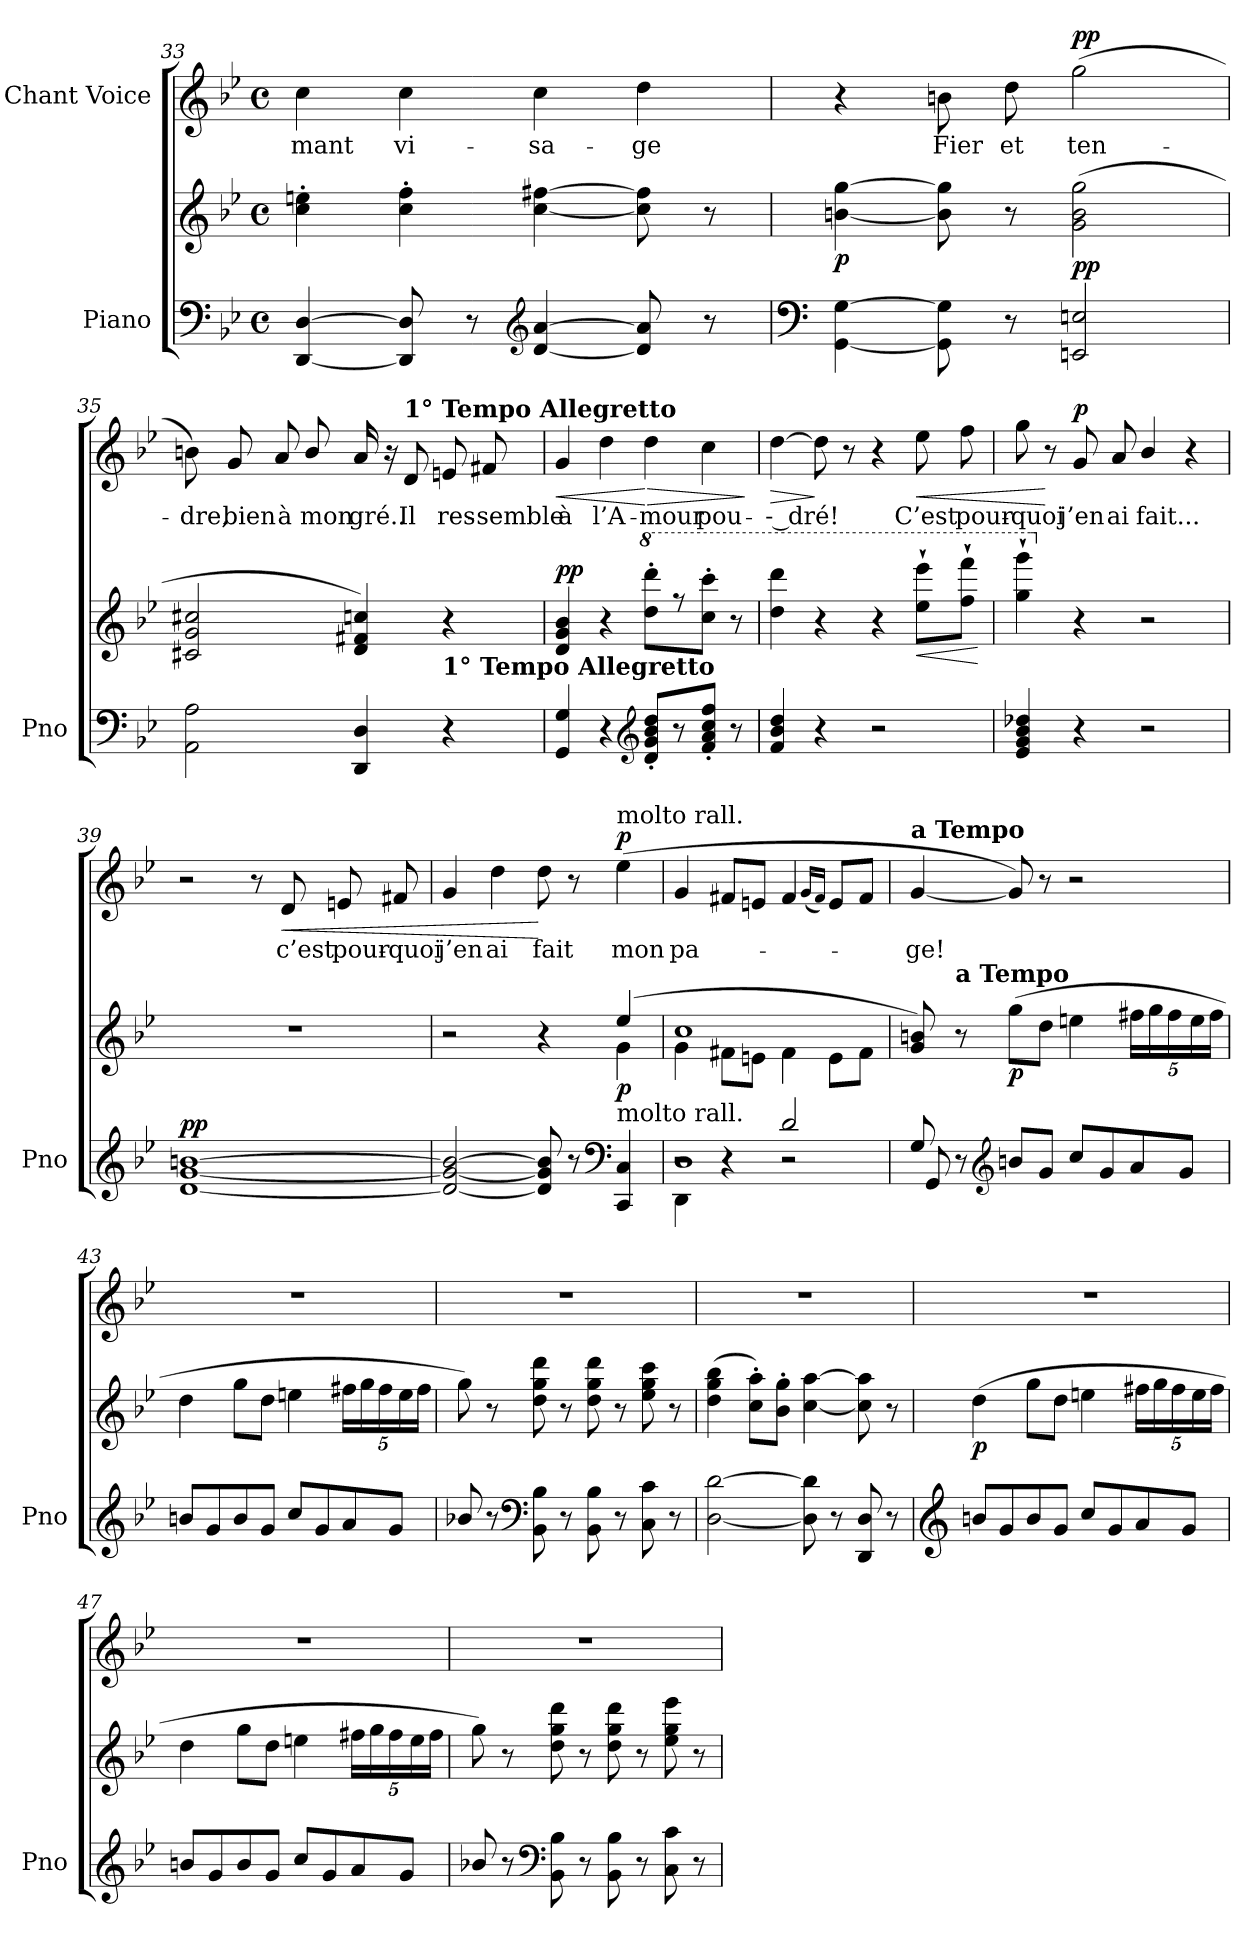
**kern	**kern	**dynam	**kern	**text	**dynam
*part2	*part2	*part2	*part1	*part1	*part1
*staff3	*staff2	*staff2/3	*staff1	*staff1	*staff1
*I"Piano	*	*	*I"Chant Voice	*	*
*I'Pno	*	*	*	*	*
*clefF4	*clefG2	*	*clefG2	*	*
*k[b-e-]	*k[b-e-]	*	*k[b-e-]	*	*
*M4/4	*M4/4	*	*M4/4	*	*
*met(c)	*met(c)	*	*met(c)	*	*
=33	=33	=33	=33	=33	=33
[4DD/ [4D/	4cc\' 4een\'	.	4cc\	-mant	.
8DD/] 8D/]	4cc\' 4ff\'	.	4cc\	vi-	.
8r	.	.	.	.	.
*clefG2	*	*	*	*	*
[4d/ [4a/	[4cc\ [4ff#X\	.	4cc\	-sa-	.
8d/] 8a/]	8cc\] 8ff#\]	.	4dd\	-ge	.
8r	8r	.	.	.	.
=34	=34	=34	=34	=34	=34
*clefF4	*	*	*	*	*
!	!	!LO:DY:b	!	!	!
[4GG\ [4G\	[4bn\ [4gg\	p	4r	.	.
8GG\] 8G\]	8b\] 8gg\]	.	8bn\	Fier	.
8r	8r	.	8dd\	et	.
!	!	!LO:DY:b	!	!	!LO:DY:a
2EEn/ 2En/	(2g\ 2b\ 2gg\	pp	(2gg\	ten-	pp
=35	=35	=35	=35	=35	=35
2AA\ 2A\	2c#X/ 2g/ 2cc#X/	.	8bn\)	-dre,	.
.	.	.	8g/	bien	.
.	.	.	8a/	à	.
.	.	.	8b/	mon	.
4DD/ 4D/	4d/ 4f#X/ 4ccn/)	.	16a/	gré..	.
.	.	.	16r	.	.
!	!	!	!LO:TX:a:B:t=1° Tempo             Allegretto	!	!
.	.	.	8d/	Il	.
!	!LO:TX:b:B:t=1° Tempo              Allegretto	!	!	!	!
4r	4r	.	8en/	res-	.
.	.	.	8f#X/	-semble	.
=36	=36	=36	=36	=36	=36
!	!	!LO:DY:b=2	!	!	!LO:HP:b
!	!	!LO:DY:n=1:a	!	!	!
4GG/ 4G/	4d/ 4g/ 4b-/	p p	4g/	à	<
4r	4r	.	4dd\	l’A-	.
*clefG2	*	*	*	*	*
*	*8va	*	*	*	*
!	!	!	!	!	!LO:HP:n=1:b
8d/' 8g/' 8b-/' 8dd/'L	8ddd\' 8dddd\'L	.	4dd\	-mour	[ >
8r	8r	.	.	.	.
8f/' 8a/' 8cc/' 8ff/'J	8ccc\' 8cccc\'J	.	4cc\	pou-	.
8r	8r	.	.	.	.
.	.	.	.	.	]
=37	=37	=37	=37	=37	=37
!	!	!	!	!	!LO:HP:b
4f/ 4b-/ 4dd/	4ddd\ 4dddd\	.	[4dd\	-- dré!	>
4r	4r	.	8dd\]	.	]
.	.	.	8r	.	.
2r	4r	.	4r	.	.
!	!	!LO:HP:b	!	!	!LO:HP:b
.	8eee-\` 8eeee-\`L	<	8ee-\	C’est	<
.	8fff\` 8ffff\`J	.	8ff\	pour-	.
.	.	[	.	.	.
=38	=38	=38	=38	=38	=38
4e-/ 4g/ 4b-/ 4dd-X/	4ggg\` 4gggg\`	.	8gg\	-quoi	.
.	.	.	8r	.	[
*	*X8va	*	*	*	*
!	!	!	!	!	!LO:DY:a
4r	4r	.	8g/	j’en	p
.	.	.	8a/	ai	.
2r	2r	.	4b-/	fait...	.
.	.	.	4r	.	.
=39	=39	=39	=39	=39	=39
!	!	!LO:DY:a=2	!	!	!
[1d [>1g [1bn	1r	pp	2r	.	.
.	.	.	8r	.	.
!	!	!	!	!	!LO:HP:b
.	.	.	8d/	c’est	<
.	.	.	8en/	pour-	.
.	.	.	8f#X/	-quoi	.
=40	=40	=40	=40	=40	=40
*	*^	*	*	*	*
2d/_ 2g/_ 2bn/_	2r	2.ryy	.	4g/	j’en	.
.	.	.	.	4dd\	ai	.
8d/] 8g/] 8b/]	4r	.	.	8dd\	fait	[
8r	.	.	.	8r	.	.
*clefF4	*	*	*	*	*	*
!	!	!	!	!LO:TX:a:t=molto rall.	!	!
!	!LO:TX:b:t=molto rall.	!	!	!	!	!
!	!	!	!LO:DY:b	!	!	!LO:DY:a
4CC/ 4C/	(4ee-/	4g\	p	(4ee-\	mon	p
=41	=41	=41	=41	=41	=41	=41
*^	*	*	*	*	*	*
*	*^	*	*	*	*	*	*
2r	1D	4DD\	1cc	4g\	.	4g/	pa-	.
.	.	4r	.	8f#X\L	.	8f#X/L	.	.
.	.	.	.	8en\J	.	8en/J	.	.
2d/	.	2r	.	4f#\	.	4f#/	.	.
.	.	.	.	.	.	(16qg/LL	.	.
.	.	.	.	.	.	16qf#/JJ)	.	.
.	.	.	.	8e\L	.	8e/L	.	.
.	.	.	.	8f#\J	.	8f#/J	.	.
*	*v	*v	*	*	*	*	*	*
=42	=42	=42	=42	=42	=42	=42	=42
!	!	!	!	!	!LO:TX:a:B:t=a Tempo	!	!
*	*	*v	*v	*	*	*	*
8G/	8GG/	8g/ 8bn/)	.	[4g/	-ge!	.
!	!	!LO:TX:a:B:t=a Tempo	!	!	!	!
8r	2..ryy	8r	.	.	.	.
*clefG2	*	*	*	*	*	*
!	!	!	!LO:DY:b	!	!	!
8bn/L	.	(8gg\L	p	8g/])	.	.
8g/J	.	8dd\J	.	8r	.	.
8cc/L	.	4een\	.	2r	.	.
8g/	.	.	.	.	.	.
*	*	*Xbrackettup	*	*	*	*
8a/	.	20ff#X\LL	.	.	.	.
.	.	20gg\	.	.	.	.
.	.	20ff#\	.	.	.	.
8g/J	.	.	.	.	.	.
.	.	20ee\	.	.	.	.
.	.	20ff#\JJ	.	.	.	.
*v	*v	*	*	*	*	*
=43	=43	=43	=43	=43	=43
8bn/L	4dd\	.	1r	.	.
8g/	.	.	.	.	.
8b/	8gg\L	.	.	.	.
8g/J	8dd\J	.	.	.	.
8cc/L	4een\	.	.	.	.
8g/	.	.	.	.	.
8a/	20ff#X\LL	.	.	.	.
.	20gg\	.	.	.	.
.	20ff#\	.	.	.	.
8g/J	.	.	.	.	.
.	20ee\	.	.	.	.
.	20ff#\JJ	.	.	.	.
=44	=44	=44	=44	=44	=44
8b-X/	8gg\)	.	1r	.	.
8r	8r	.	.	.	.
*clefF4	*	*	*	*	*
!	!	!LO:DY:b	!	!	!
!	!	!LO:DY:n=1:b	!	!	!
8BB-\ 8B-\	8dd\ 8gg\ 8ddd\	other-dynamics f	.	.	.
8r	8r	.	.	.	.
8BB-\ 8B-\	8dd\ 8gg\ 8ddd\	.	.	.	.
8r	8r	.	.	.	.
8C\ 8c\	8ee-\ 8gg\ 8ccc\	.	.	.	.
8r	8r	.	.	.	.
=45	=45	=45	=45	=45	=45
[2D\ [2d\	(4dd\ 4gg\ 4bb-\	.	1r	.	.
.	8cc\' 8aa\'L)	.	.	.	.
.	8b-\' 8gg\'J	.	.	.	.
8D\] 8d\]	[4cc\ [4aa\	.	.	.	.
8r	.	.	.	.	.
8DD/ 8D/	8cc\] 8aa\]	.	.	.	.
8r	8r	.	.	.	.
=46	=46	=46	=46	=46	=46
*clefG2	*	*	*	*	*
!	!	!LO:DY:b	!	!	!
8bn/L	(4dd\	p	1r	.	.
8g/	.	.	.	.	.
8b/	8gg\L	.	.	.	.
8g/J	8dd\J	.	.	.	.
8cc/L	4een\	.	.	.	.
8g/	.	.	.	.	.
8a/	20ff#X\LL	.	.	.	.
.	20gg\	.	.	.	.
.	20ff#\	.	.	.	.
8g/J	.	.	.	.	.
.	20ee\	.	.	.	.
.	20ff#\JJ	.	.	.	.
=47	=47	=47	=47	=47	=47
8bn/L	4dd\	.	1r	.	.
8g/	.	.	.	.	.
8b/	8gg\L	.	.	.	.
8g/J	8dd\J	.	.	.	.
8cc/L	4een\	.	.	.	.
8g/	.	.	.	.	.
8a/	20ff#X\LL	.	.	.	.
.	20gg\	.	.	.	.
.	20ff#\	.	.	.	.
8g/J	.	.	.	.	.
.	20ee\	.	.	.	.
.	20ff#\JJ	.	.	.	.
=48	=48	=48	=48	=48	=48
8b-X/	8gg\)	.	1r	.	.
8r	8r	.	.	.	.
*clefF4	*	*	*	*	*
!	!	!LO:DY:b	!	!	!
!	!	!LO:DY:n=1:b	!	!	!
8BB-\ 8B-\	8dd\ 8gg\ 8ddd\	other-dynamics f	.	.	.
8r	8r	.	.	.	.
8BB-\ 8B-\	8dd\ 8gg\ 8ddd\	.	.	.	.
8r	8r	.	.	.	.
8C\ 8c\	8ee-\ 8gg\ 8eee-\	.	.	.	.
8r	8r	.	.	.	.
=	=	=	=	=	=
*-	*-	*-	*-	*-	*-
